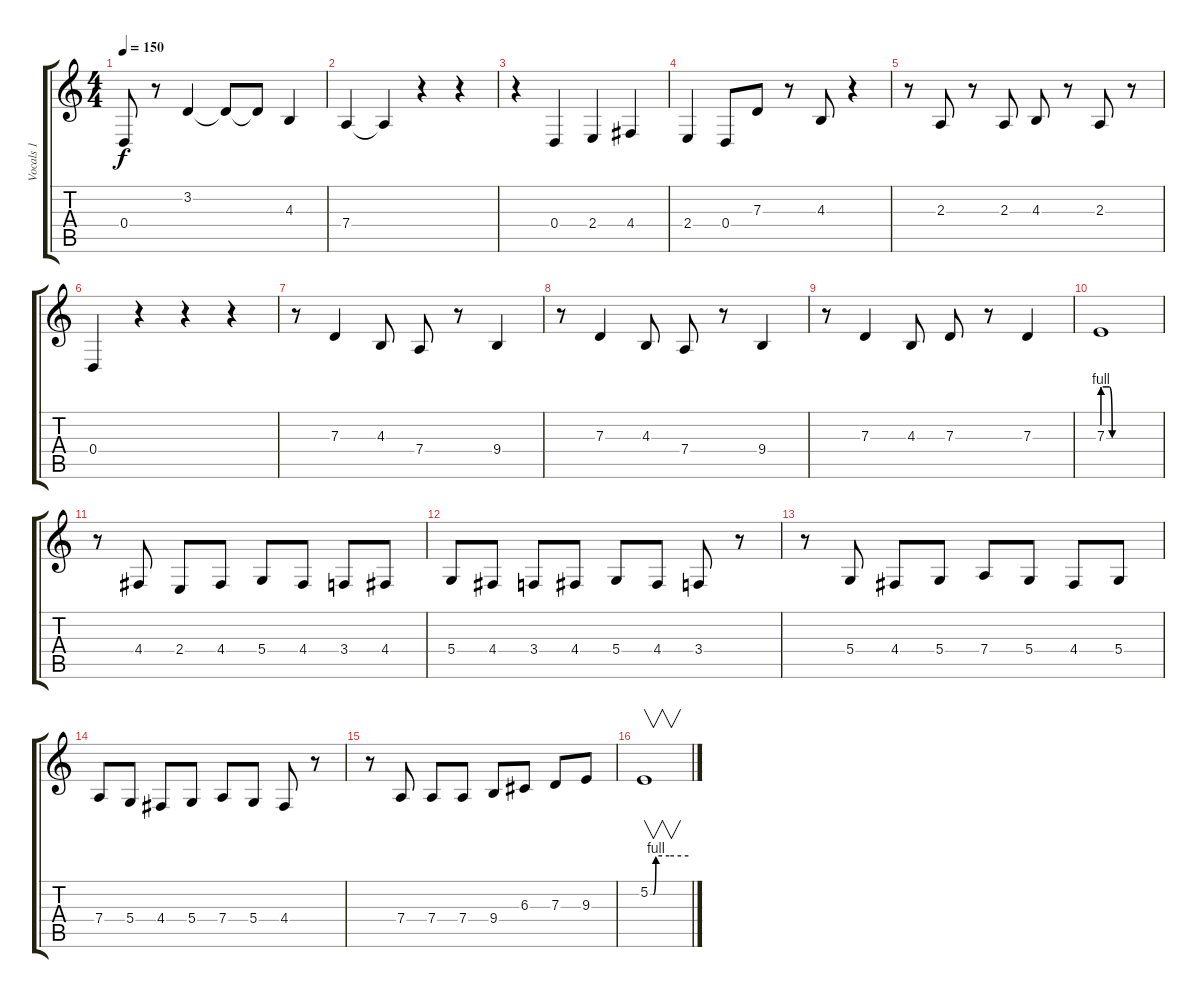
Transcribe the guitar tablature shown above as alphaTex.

\track ("Vocals 1" "Vocals 1") {instrument lead2sawtooth}
\staff {score tabs}
\tuning (E4 B3 G3 D3 A2 E2) {hide}
\ts (4 4)
\tempo 150
\clef g2
\ks c
0.4.8{dy f} r.8 3.2.4 3.2{t}.8 3.2{t}.8 4.3.4 |
7.4.4 7.4{t}.4 r.4 r.4 |
r.4 0.4.4 2.4.4 4.4.4 |
2.4.4 0.4.8 7.3.8 r.8 4.3.8 r.4 |
r.8 2.3.8 r.8 2.3.8 4.3.8 r.8 2.3.8 r.8 |
0.4.4 r.4 r.4 r.4 |
r.8 7.3.4 4.3.8 7.4.8 r.8 9.4.4 |
r.8 7.3.4 4.3.8 7.4.8 r.8 9.4.4 |
r.8 7.3.4 4.3.8 7.3.8 r.8 7.3.4 |
7.3{be (custom 0 4 7 4 10 0 40 0 60 0)}.1 |
r.8 4.4.8 2.4.8 4.4.8 5.4.8 4.4.8 3.4.8 4.4.8 |
5.4.8 4.4.8 3.4.8 4.4.8 5.4.8 4.4.8 3.4.8 r.8 |
r.8 5.4.8 4.4.8 5.4.8 7.4.8 5.4.8 4.4.8 5.4.8 |
7.4.8 5.4.8 4.4.8 5.4.8 7.4.8 5.4.8 4.4.8 r.8 |
r.8 7.4.8 7.4.8 7.4.8 9.4.8 6.3.8 7.3.8 9.3.8 |
5.2{be (custom 0 0 5 0 9 4 30 4 60 4)}.1{v}
